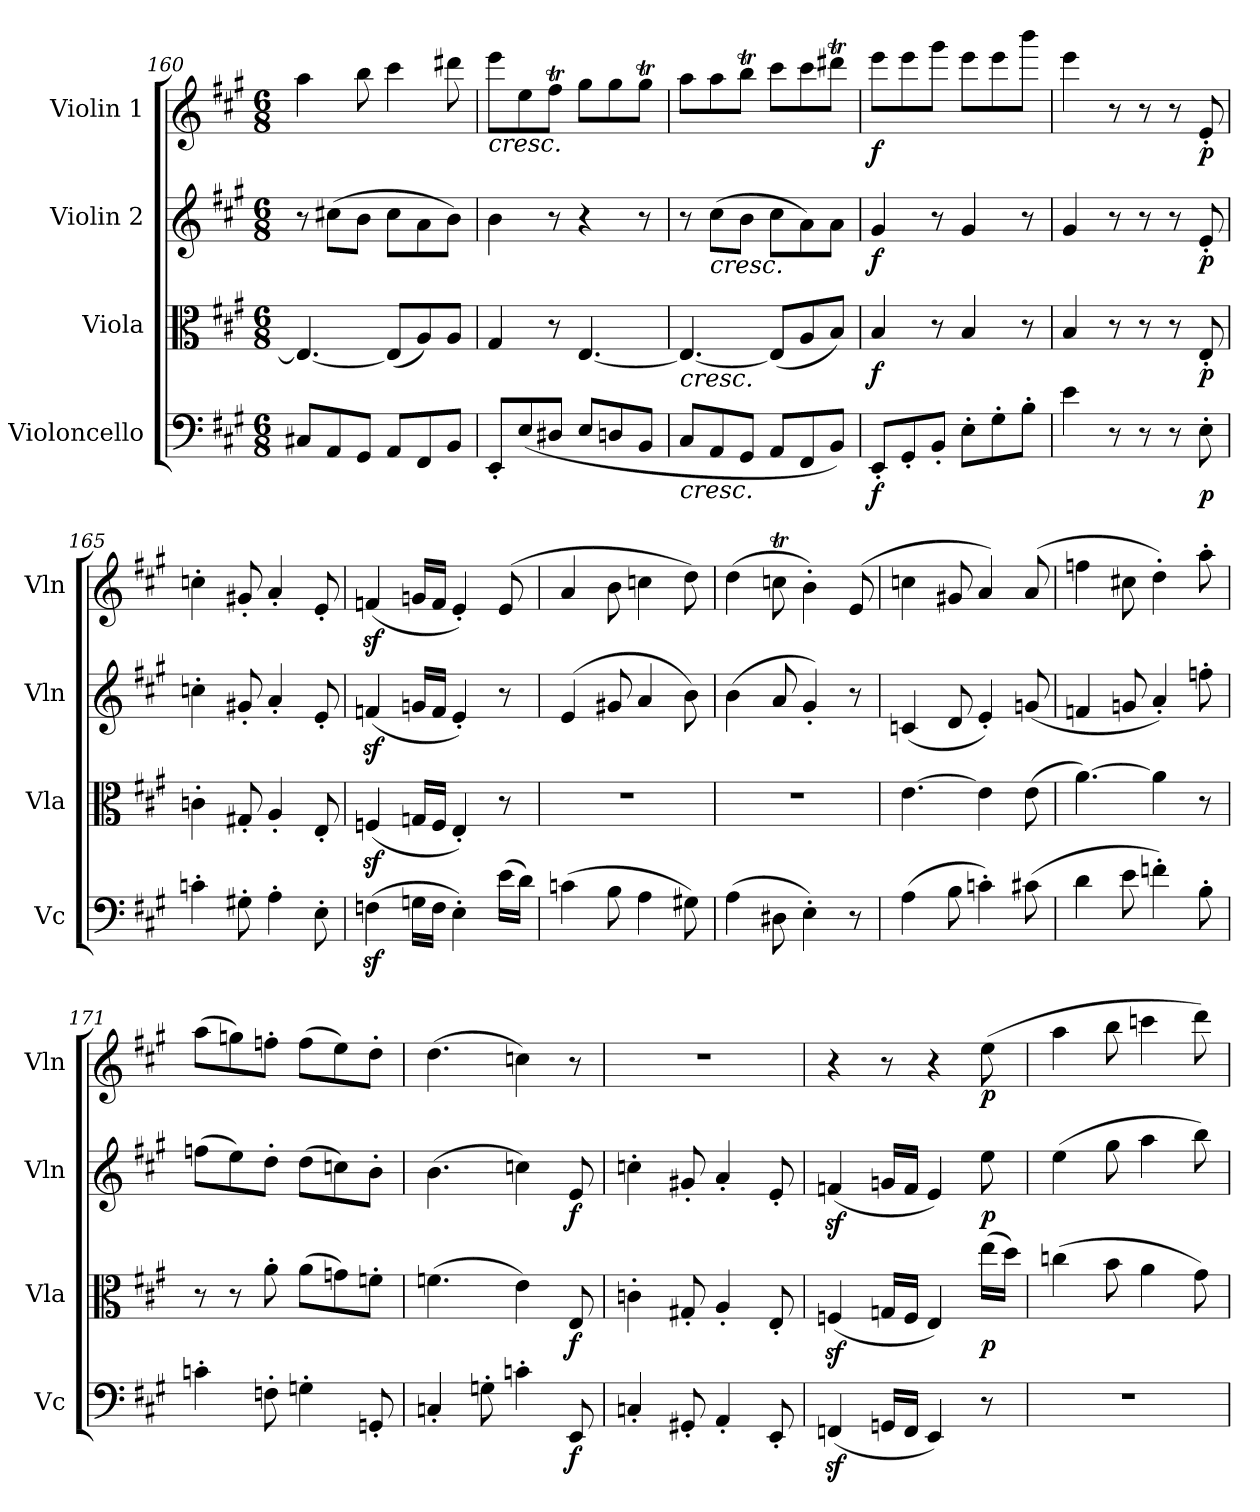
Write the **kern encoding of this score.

**kern	**dynam	**kern	**dynam	**kern	**dynam	**kern	**dynam
*part4	*part4	*part3	*part3	*part2	*part2	*part1	*part1
*staff4	*staff4	*staff3	*staff3	*staff2	*staff2	*staff1	*staff1
*I"Violoncello	*	*I"Viola	*	*I"Violin 2	*	*I"Violin 1	*
*I'Vc	*	*I'Vla	*	*I'Vln	*	*I'Vln	*
!!LO:LB:g=z
*clefF4	*	*clefC3	*	*clefG2	*	*clefG2	*
*k[f#c#g#]	*	*k[f#c#g#]	*	*k[f#c#g#]	*	*k[f#c#g#]	*
*M6/8	*	*M6/8	*	*M6/8	*	*M6/8	*
=160	=160	=160	=160	=160	=160	=160	=160
8C#X/L	.	4.E/_	.	8r	.	4aa\	.
8AA/	.	.	.	(8cc#X\L	.	.	.
8GG#/J	.	.	.	8b\J	.	8bb\	.
8AA/L	.	(8E/L]	.	8cc#\L	.	4ccc#\	.
8FF#/	.	8A/)	.	8a\	.	.	.
8BB/J	.	8A/J	.	8b\J)	.	8ddd#X\	.
=161	=161	=161	=161	=161	=161	=161	=161
!	!	!	!	!	!	!LO:TX:b:i:t=cresc.	!
8EE'/L	.	4G#/	.	4b\	.	8eee\L	.
(<8E/	.	.	.	.	.	8ee\	.
8D#X/J	.	8r	.	8r	.	8ff#T\J	.
8E/L	.	[4.E/	.	4r	.	8gg#\L	.
8Dn/	.	.	.	.	.	8gg#\	.
8BB/J	.	.	.	8r	.	8gg#t\J	.
=162	=162	=162	=162	=162	=162	=162	=162
!	!	!LO:TX:b:i:t=cresc.	!	!	!	!	!
!LO:TX:b:i:t=cresc.	!	!	!	!	!	!	!
8C#/L	.	4.E/_	.	8r	.	8aa\L	.
!	!	!	!	!LO:TX:b:i:t=cresc.	!	!	!
8AA/	.	.	.	(8cc#\L	.	8aa\	.
8GG#/J	.	.	.	8b\J	.	8bbT\J	.
8AA/L	.	(8E/L]	.	8cc#\L	.	8ccc#\L	.
8FF#/	.	8A/	.	8a\)	.	8ccc#\	.
8BB/J)	.	8B/J)	.	8a\J	.	8ddd#Xt\J	.
=163	=163	=163	=163	=163	=163	=163	=163
!	!LO:DY:b	!	!LO:DY:b	!	!LO:DY:b	!	!LO:DY:b
8EE'/L	f	4B/	f	4g#/	f	8eee\L	f
8GG#'/	.	.	.	.	.	8eee\	.
8BB'/J	.	8r	.	8r	.	8ggg#\J	.
8E'\L	.	4B/	.	4g#/	.	8eee\L	.
8G#'\	.	.	.	.	.	8eee\	.
8B'\J	.	8r	.	8r	.	8bbb\J	.
=164	=164	=164	=164	=164	=164	=164	=164
4e\	.	4B/	.	4g#/	.	4eee\	.
8r	.	8r	.	8r	.	8r	.
8r	.	8r	.	8r	.	8r	.
8r	.	8r	.	8r	.	8r	.
!	!LO:DY:b	!	!LO:DY:b	!	!LO:DY:b	!	!LO:DY:b
8E'\	p	8E'/	p	8e'/	p	8e'/	p
=165	=165	=165	=165	=165	=165	=165	=165
4cn'\	.	4cn'\	.	4ccn'\	.	4ccn'\	.
8G#X'\	.	8G#X'/	.	8g#X'/	.	8g#X'/	.
4A'\	.	4A'/	.	4a'/	.	4a'/	.
8E'\	.	8E'/	.	8e'/	.	8e'/	.
!!LO:LB:g=z
=166	=166	=166	=166	=166	=166	=166	=166
(4Fnz<\	.	(4Fnz</	.	(4fnz</	.	(4fnz</	.
16Gn\LL	.	16Gn/LL	.	16gn/LL	.	16gn/LL	.
16F\JJ	.	16F/JJ	.	16f/JJ	.	16f/JJ	.
4E'\)	.	4E'/)	.	4e'/)	.	4e'/)	.
(16e\LL	.	8r	.	8r	.	(>8e/	.
16d\JJ)	.	.	.	.	.	.	.
=167	=167	=167	=167	=167	=167	=167	=167
(4cn\	.	2.r	.	(4e/	.	4a/	.
8B\	.	.	.	8g#X/	.	8b\	.
4A\	.	.	.	4a/	.	4ccn\	.
8G#X\)	.	.	.	8b\)	.	8dd\)	.
=168	=168	=168	=168	=168	=168	=168	=168
(4A\	.	2.r	.	(4b\	.	(4dd\	.
8D#X\	.	.	.	8a/	.	8ccnT\	.
4E'\)	.	.	.	4g#'/)	.	4b'\)	.
8r	.	.	.	8r	.	(8e/	.
!!LO:LB:g=z
=169	=169	=169	=169	=169	=169	=169	=169
(4A\	.	[4.e\	.	(4cn/	.	4ccn\	.
8B\	.	.	.	8d/	.	8g#X/	.
4cn'\)	.	4e\]	.	4e'/)	.	4a/)	.
(8c#X\	.	(8e\	.	(8gn/	.	(>8a/	.
=170	=170	=170	=170	=170	=170	=170	=170
4d\	.	[4.a\)	.	4fn/	.	4ffn\	.
8e\	.	.	.	8gn/	.	8cc#X\	.
4fn'\)	.	4a\]	.	4a'/)	.	4dd'\)	.
8B'\	.	8r	.	8ffn'\	.	8aa'\	.
=171	=171	=171	=171	=171	=171	=171	=171
4cn'\	.	8r	.	(8ffn\L	.	(8aa\L	.
.	.	8r	.	8ee\)	.	8ggn\)	.
8Fn'\	.	8a'\	.	8dd'\J	.	8ffn'\J	.
4Gn'\	.	(8a\L	.	(8dd\L	.	(8ff\L	.
.	.	8gn\)	.	8ccn\)	.	8ee\)	.
8GGn'/	.	8fn'\J	.	8b'\J	.	8dd'\J	.
=172	=172	=172	=172	=172	=172	=172	=172
4Cn'/	.	(4.fn\	.	(4.b\	.	(4.dd\	.
8Gn'\	.	.	.	.	.	.	.
4cn'\	.	4e\)	.	4ccn\)	.	4ccn\)	.
!	!LO:DY:b	!	!LO:DY:b	!	!LO:DY:b	!	!
8EE/	f	8E/	f	8e/	f	8r	.
=173	=173	=173	=173	=173	=173	=173	=173
4Cn'/	.	4cn'\	.	4ccn'\	.	2.r	.
8GG#X'/	.	8G#X'/	.	8g#X'/	.	.	.
4AA'/	.	4A'/	.	4a'/	.	.	.
8EE'/	.	8E'/	.	8e'/	.	.	.
=174	=174	=174	=174	=174	=174	=174	=174
(4FFnz</	.	(4Fnz</	.	(4fnz</	.	4r	.
16GGn/LL	.	16Gn/LL	.	16gn/LL	.	8r	.
16FF/JJ	.	16F/JJ	.	16f/JJ	.	.	.
4EE/)	.	4E/)	.	4e/)	.	4r	.
!	!	!	!LO:DY:b	!	!LO:DY:b	!	!LO:DY:b
8r	.	(16ee\LL	p	8ee\	p	(8ee\	p
.	.	16dd\JJ)	.	.	.	.	.
=175	=175	=175	=175	=175	=175	=175	=175
2.r	.	(4ccn\	.	(4ee\	.	4aa\	.
.	.	8b\	.	8gg#\	.	8bb\	.
.	.	4a\	.	4aa\	.	4cccn\	.
.	.	8g#\)	.	8bb\)	.	8ddd\)	.
=	=	=	=	=	=	=	=
*-	*-	*-	*-	*-	*-	*-	*-
